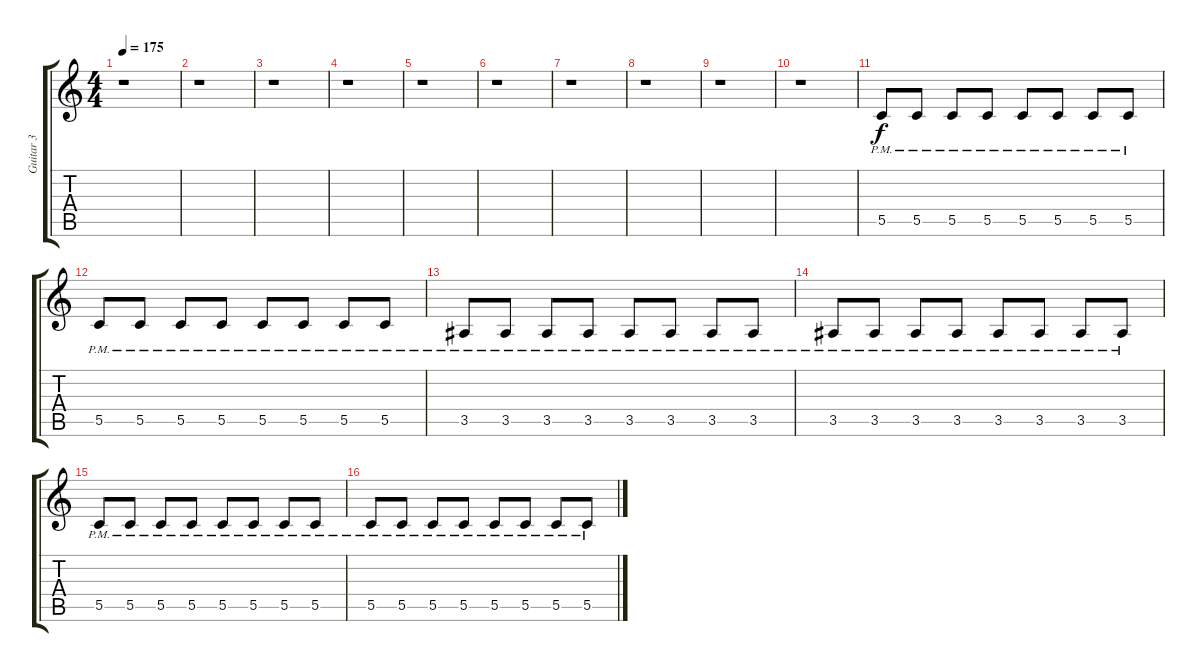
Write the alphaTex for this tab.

\track ("Guitar 3" "Guitar 3") {instrument electricguitarclean}
\staff {score tabs}
\tuning (D4 A3 F3 C3 G2 C2) {hide}
\ts (4 4)
\tempo 175
\clef g2
\ks c
r.1{dy f} |
r.1 |
r.1 |
r.1 |
r.1 |
r.1 |
r.1 |
r.1 |
r.1 |
r.1 |
5.5{pm}.8{volume 9} 5.5{pm}.8 5.5{pm}.8 5.5{pm}.8 5.5{pm}.8 5.5{pm}.8 5.5{pm}.8 5.5{pm}.8 |
5.5{pm}.8 5.5{pm}.8 5.5{pm}.8 5.5{pm}.8 5.5{pm}.8 5.5{pm}.8 5.5{pm}.8 5.5{pm}.8 |
3.5{pm}.8 3.5{pm}.8 3.5{pm}.8 3.5{pm}.8 3.5{pm}.8 3.5{pm}.8 3.5{pm}.8 3.5{pm}.8 |
3.5{pm}.8 3.5{pm}.8 3.5{pm}.8 3.5{pm}.8 3.5{pm}.8 3.5{pm}.8 3.5{pm}.8 3.5{pm}.8 |
5.5{pm}.8 5.5{pm}.8 5.5{pm}.8 5.5{pm}.8 5.5{pm}.8 5.5{pm}.8 5.5{pm}.8 5.5{pm}.8 |
5.5{pm}.8 5.5{pm}.8 5.5{pm}.8 5.5{pm}.8 5.5{pm}.8 5.5{pm}.8 5.5{pm}.8 5.5{pm}.8
